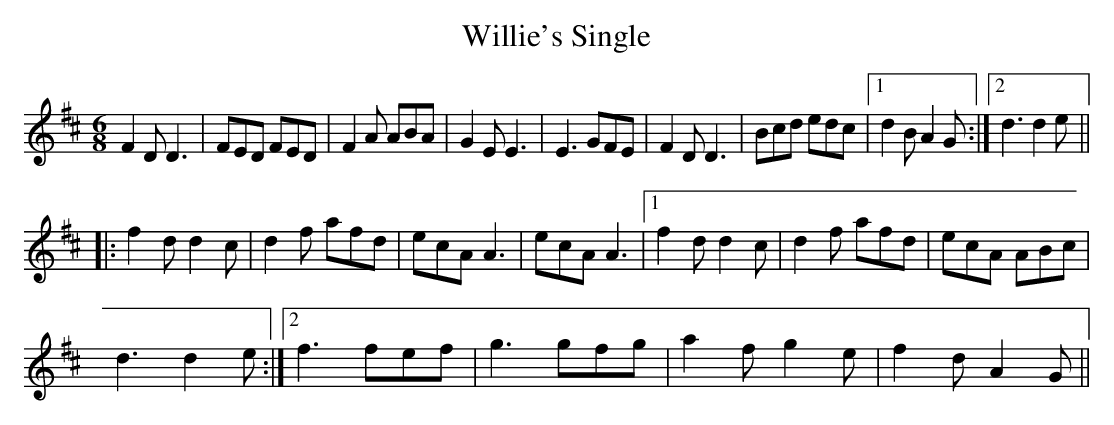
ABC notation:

X:1
T:Willie's Single
M:6/8
K:D
F2D D3|FED FED|F2A ABA|G2E E3|E3 GFE|F2D D3|Bcd edc|1 d2B A2G:|2 d3 d2e||
|:f2d d2c|d2f afd|ecA A3|ecA A3|1 f2d d2c|d2f afd|ecA ABc|
d3 d2e:|2 f3 fef|g3 gfg|a2f g2e|f2d A2G||
